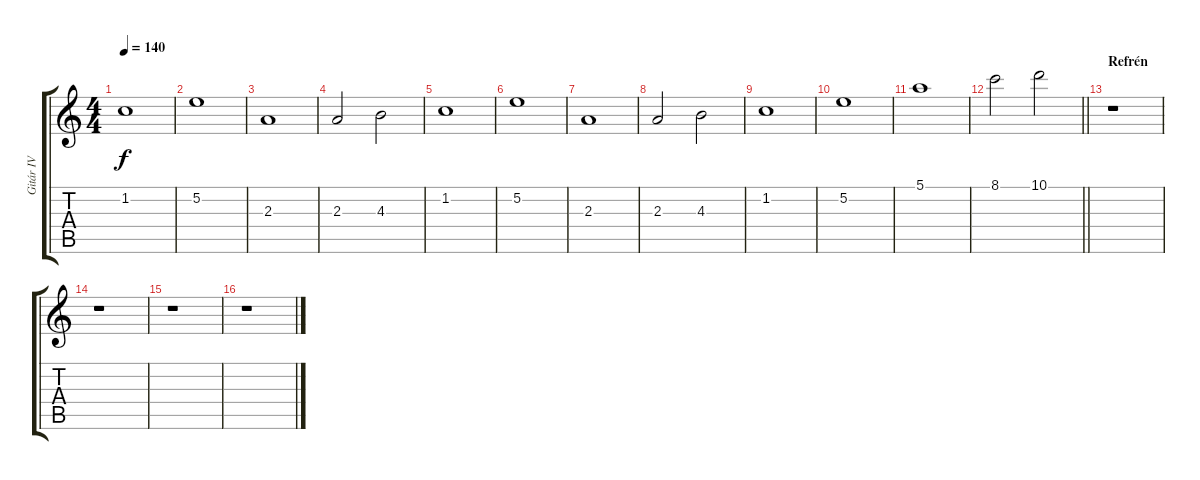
\track ("Gitár IV" "Gitár IV") {instrument distortionguitar}
\staff {score tabs}
\tuning (E4 B3 G3 D3 A2 E2) {hide}
\ts (4 4)
\tempo 140
\clef g2
\ks c
1.2.1{dy f} |
5.2.1 |
2.3.1 |
2.3.2 4.3.2 |
1.2.1 |
5.2.1 |
2.3.1 |
2.3.2 4.3.2 |
1.2.1 |
5.2.1 |
5.1.1 |
\barLineRight lightlight
8.1.2 10.1.2 |
\section ("" "Refrén")
r.1 |
r.1 |
r.1 |
r.1
